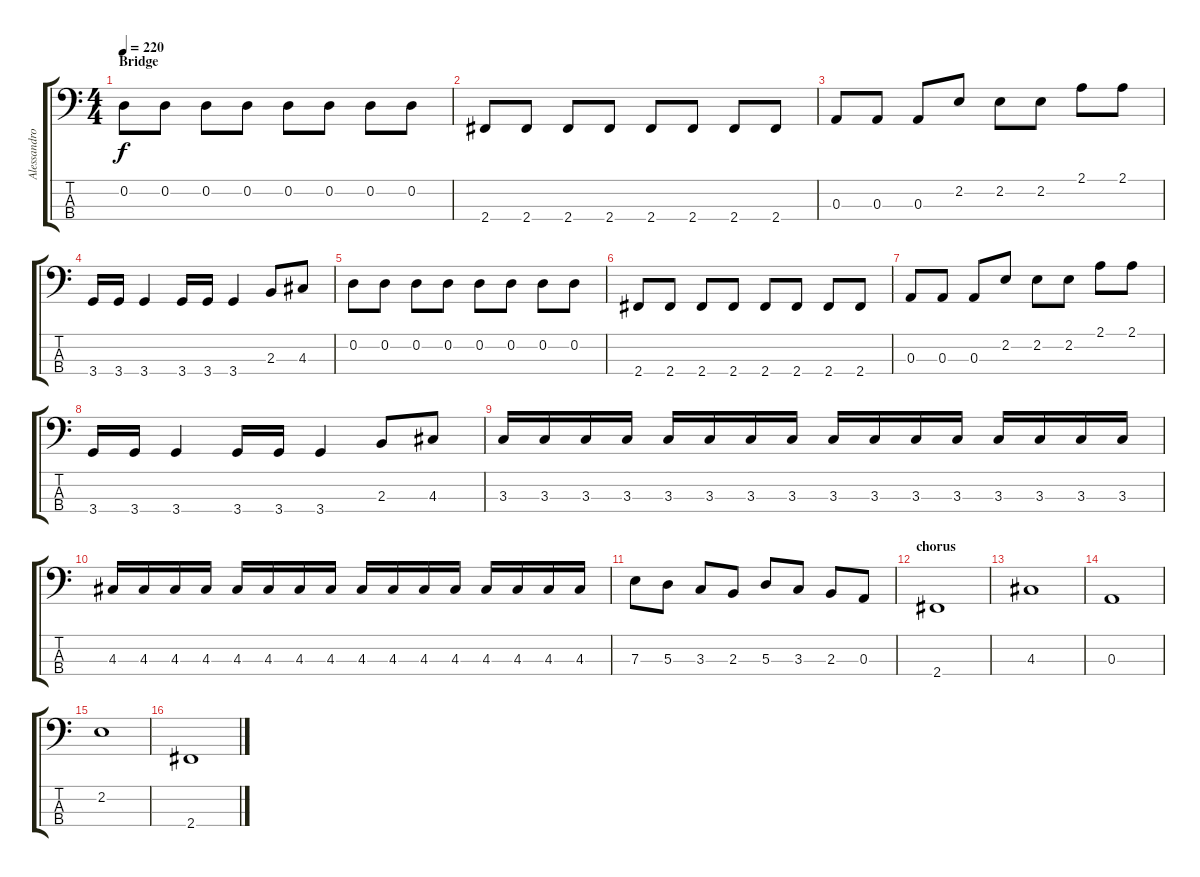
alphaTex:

\track ("Alessandro Lotta" "Alessandro") {instrument electricbassfinger}
\staff {score tabs}
\tuning (G2 D2 A1 E1) {hide}
\ts (4 4)
\section ("" "Bridge")
\tempo 220
\clef f4
\ks c
0.2.8{dy f} 0.2.8 0.2.8 0.2.8 0.2.8 0.2.8 0.2.8 0.2.8 |
2.4.8 2.4.8 2.4.8 2.4.8 2.4.8 2.4.8 2.4.8 2.4.8 |
0.3.8 0.3.8 0.3.8 2.2.8 2.2.8 2.2.8 2.1.8 2.1.8 |
3.4.16 3.4.16 3.4.4 3.4.16 3.4.16 3.4.4 2.3.8 4.3.8 |
0.2.8 0.2.8 0.2.8 0.2.8 0.2.8 0.2.8 0.2.8 0.2.8 |
2.4.8 2.4.8 2.4.8 2.4.8 2.4.8 2.4.8 2.4.8 2.4.8 |
0.3.8 0.3.8 0.3.8 2.2.8 2.2.8 2.2.8 2.1.8 2.1.8 |
3.4.16 3.4.16 3.4.4 3.4.16 3.4.16 3.4.4 2.3.8 4.3.8 |
3.3.16 3.3.16 3.3.16 3.3.16 3.3.16 3.3.16 3.3.16 3.3.16 3.3.16 3.3.16 3.3.16 3.3.16 3.3.16 3.3.16 3.3.16 3.3.16 |
4.3.16 4.3.16 4.3.16 4.3.16 4.3.16 4.3.16 4.3.16 4.3.16 4.3.16 4.3.16 4.3.16 4.3.16 4.3.16 4.3.16 4.3.16 4.3.16 |
7.3.8 5.3.8 3.3.8 2.3.8 5.3.8 3.3.8 2.3.8 0.3.8 |
\section ("" "chorus")
2.4.1 |
4.3.1 |
0.3.1 |
2.2.1 |
2.4.1
